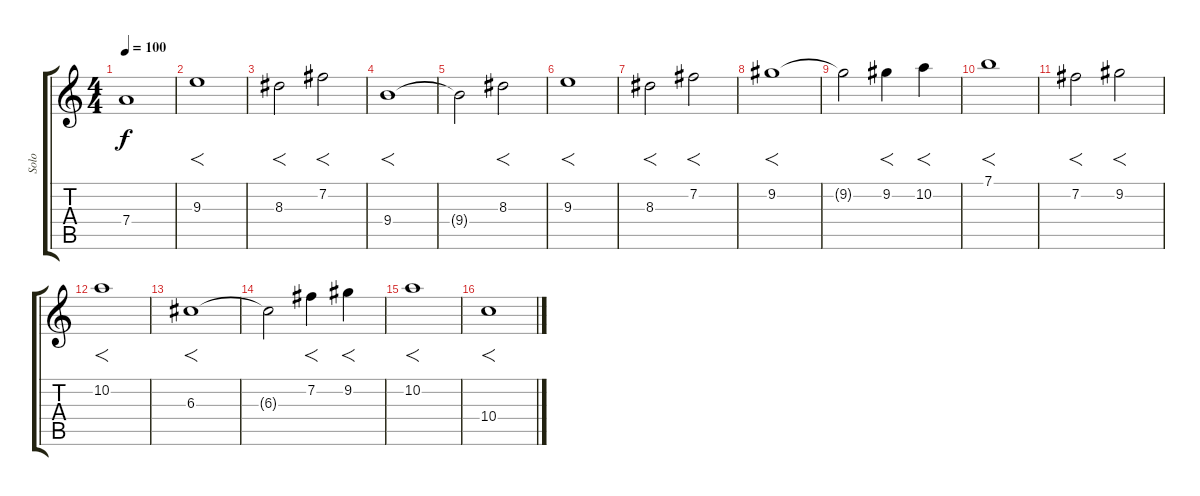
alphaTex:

\track ("Solo" "Solo") {instrument distortionguitar}
\staff {score tabs}
\tuning (E4 B3 G3 D3 A2 E2) {hide}
\ts (4 4)
\tempo 100
\clef g2
\ks c
7.4{t}.1{dy f} |
9.3.1{f} |
8.3.2{f} 7.2.2{f} |
9.4.1{f} |
9.4{t}.2 8.3.2{f} |
9.3.1{f} |
8.3.2{f} 7.2.2{f} |
9.2.1{f} |
9.2{t}.2 9.2.4{f} 10.2.4{f} |
7.1.1{f} |
7.2.2{f} 9.2.2{f} |
10.2.1{f} |
6.3.1{f} |
6.3{t}.2 7.2.4{f} 9.2.4{f} |
10.2.1{f} |
10.4.1{f}
